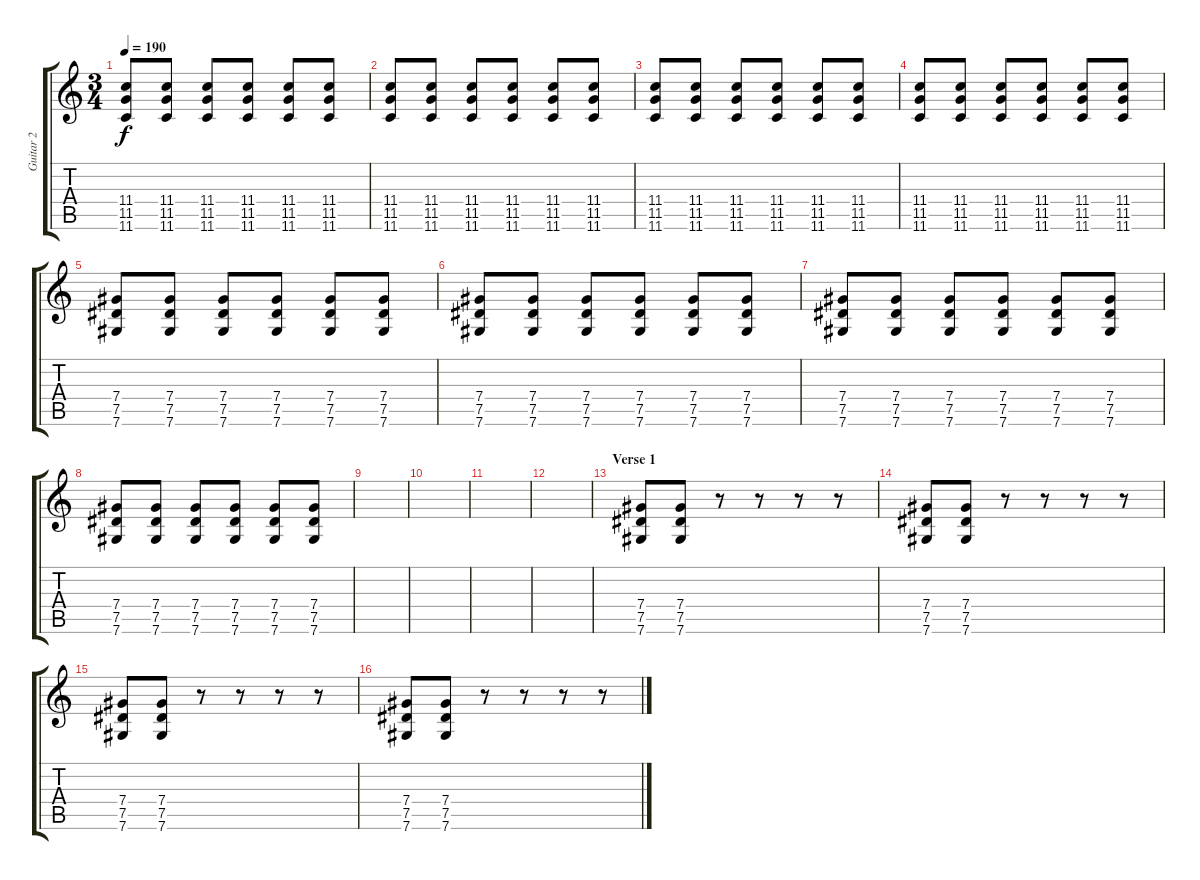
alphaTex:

\track ("Guitar 2" "Guitar 2") {instrument electricguitarclean}
\staff {score tabs}
\tuning (Eb4 Bb3 Gb3 Db3 Ab2 Db2) {hide}
\ts (3 4)
\tempo 190
\clef g2
\ks c
(11.4 11.5 11.6).8{dy f} (11.4 11.5 11.6).8 (11.4 11.5 11.6).8 (11.4 11.5 11.6).8 (11.4 11.5 11.6).8 (11.4 11.5 11.6).8 |
(11.4 11.5 11.6).8 (11.4 11.5 11.6).8 (11.4 11.5 11.6).8 (11.4 11.5 11.6).8 (11.4 11.5 11.6).8 (11.4 11.5 11.6).8 |
(11.4 11.5 11.6).8 (11.4 11.5 11.6).8 (11.4 11.5 11.6).8 (11.4 11.5 11.6).8 (11.4 11.5 11.6).8 (11.4 11.5 11.6).8 |
(11.4 11.5 11.6).8 (11.4 11.5 11.6).8 (11.4 11.5 11.6).8 (11.4 11.5 11.6).8 (11.4 11.5 11.6).8 (11.4 11.5 11.6).8 |
(7.4 7.5 7.6).8 (7.4 7.5 7.6).8 (7.4 7.5 7.6).8 (7.4 7.5 7.6).8 (7.4 7.5 7.6).8 (7.4 7.5 7.6).8 |
(7.4 7.5 7.6).8 (7.4 7.5 7.6).8 (7.4 7.5 7.6).8 (7.4 7.5 7.6).8 (7.4 7.5 7.6).8 (7.4 7.5 7.6).8 |
(7.4 7.5 7.6).8 (7.4 7.5 7.6).8 (7.4 7.5 7.6).8 (7.4 7.5 7.6).8 (7.4 7.5 7.6).8 (7.4 7.5 7.6).8 |
(7.4 7.5 7.6).8 (7.4 7.5 7.6).8 (7.4 7.5 7.6).8 (7.4 7.5 7.6).8 (7.4 7.5 7.6).8 (7.4 7.5 7.6).8 |
|
|
|
|
\section ("" "Verse 1")
(7.4 7.5 7.6).8 (7.4 7.5 7.6).8 r.8 r.8 r.8 r.8 |
(7.4 7.5 7.6).8 (7.4 7.5 7.6).8 r.8 r.8 r.8 r.8 |
(7.4 7.5 7.6).8 (7.4 7.5 7.6).8 r.8 r.8 r.8 r.8 |
(7.4 7.5 7.6).8 (7.4 7.5 7.6).8 r.8 r.8 r.8 r.8
